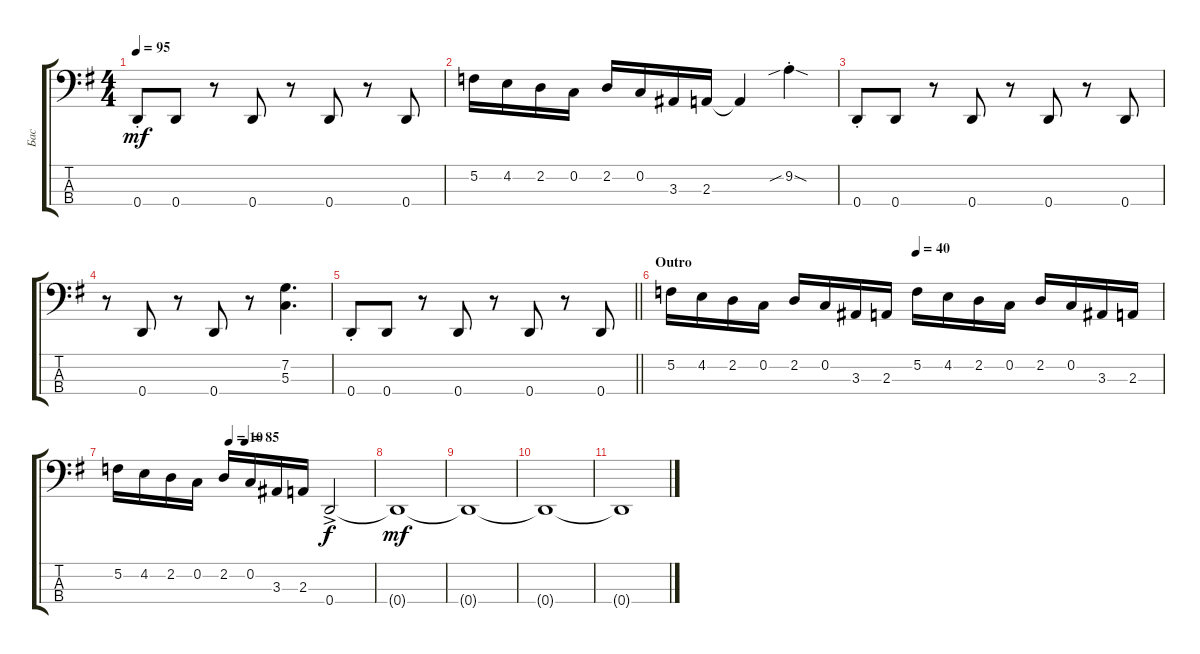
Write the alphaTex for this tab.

\track ("Бас" "Бас") {instrument electricbassfinger}
\staff {score tabs}
\tuning (F2 C2 G1 D1) {hide}
\ts (4 4)
\tempo 95
\clef f4
\ks eminor
0.4{st}.8{dy mf} 0.4.8 r.8 0.4.8 r.8 0.4.8 r.8 0.4.8 |
5.2.16 4.2.16 2.2.16 0.2.16 2.2.16 0.2.16 3.3.16 2.3.16 2.3{t}.4 9.2{sib sod st}.4 |
0.4{st}.8 0.4.8 r.8 0.4.8 r.8 0.4.8 r.8 0.4.8 |
r.8 0.4.8 r.8 0.4.8 r.8 (7.2 5.3).4{d} |
\barLineRight lightlight
0.4{st}.8 0.4.8 r.8 0.4.8 r.8 0.4.8 r.8 0.4.8 |
\section ("" "Outro")
\tempo (40 0.5)
5.2.16 4.2.16 2.2.16 0.2.16 2.2.16 0.2.16 3.3.16 2.3.16 5.2.16 4.2.16 2.2.16 0.2.16 2.2.16 0.2.16 3.3.16 2.3.16 |
\tempo (10 0.4375)
\tempo (85 0.5)
5.2.16 4.2.16 2.2.16 0.2.16 2.2.16 0.2.16 3.3.16 2.3.16 0.4{ac}.2{dy f} |
0.4{t}.1{dy mf} |
0.4{t}.1 |
0.4{t}.1 |
0.4{t}.1
